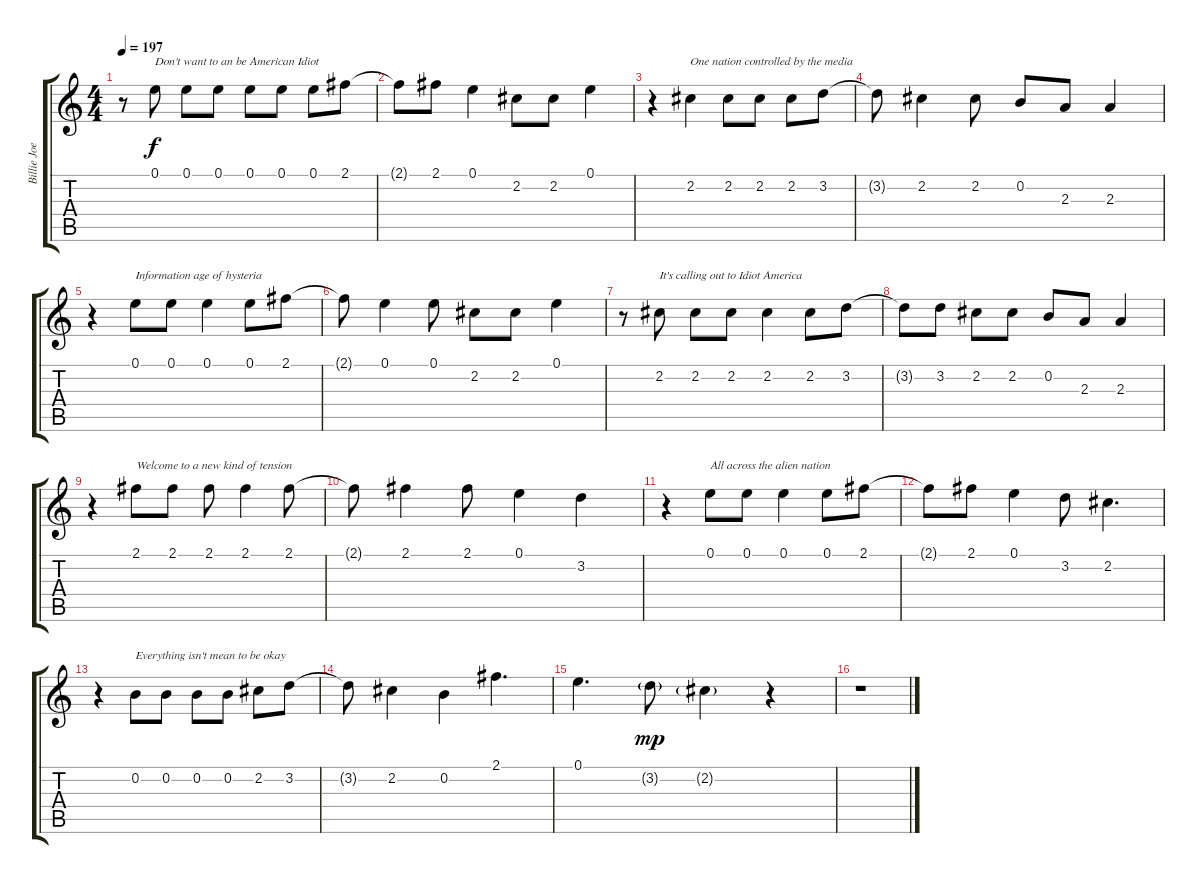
\track ("Billie Joe (vocals)" "Billie Joe") {instrument overdrivenguitar}
\staff {score tabs}
\tuning (E4 B3 G3 D3 A2 E2) {hide}
\ts (4 4)
\tempo 197
\clef g2
\ks c
r.8{dy f} 0.1.8{txt "Don't want to an be American Idiot"} 0.1.8 0.1.8 0.1.8 0.1.8 0.1.8 2.1.8 |
2.1{t}.8 2.1.8 0.1.4 2.2.8 2.2.8 0.1.4 |
r.4 2.2.4{txt "One nation controlled by the media"} 2.2.8 2.2.8 2.2.8 3.2.8 |
3.2{t}.8 2.2.4 2.2.8 0.2.8 2.3.8 2.3.4 |
r.4 0.1.8{txt "Information age of hysteria"} 0.1.8 0.1.4 0.1.8 2.1.8 |
2.1{t}.8 0.1.4 0.1.8 2.2.8 2.2.8 0.1.4 |
r.8 2.2.8{txt "It's calling out to Idiot America"} 2.2.8 2.2.8 2.2.4 2.2.8 3.2.8 |
3.2{t}.8 3.2.8 2.2.8 2.2.8 0.2.8 2.3.8 2.3.4 |
r.4 2.1.8{txt "Welcome to a new kind of tension"} 2.1.8 2.1.8 2.1.4 2.1.8 |
2.1{t}.8 2.1.4 2.1.8 0.1.4 3.2.4 |
r.4 0.1.8{txt "All across the alien nation"} 0.1.8 0.1.4 0.1.8 2.1.8 |
2.1{t}.8 2.1.8 0.1.4 3.2.8 2.2.4{d} |
r.4 0.2.8{txt "Everything isn't mean to be okay"} 0.2.8 0.2.8 0.2.8 2.2.8 3.2.8 |
3.2{t}.8 2.2.4 0.2.4 2.1.4{d} |
0.1.4{d} 3.2{g}.8{dy mp} 2.2{g}.4 r.4 |
r.1
